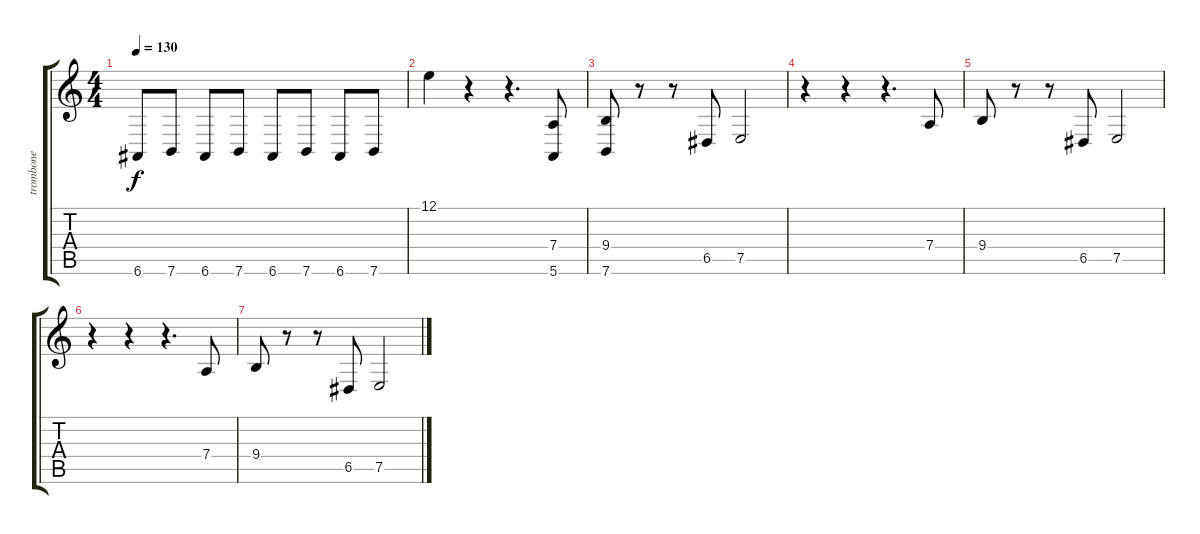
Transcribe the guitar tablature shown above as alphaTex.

\track ("trombone" "trombone") {instrument trombone}
\staff {score tabs}
\tuning (E4 B3 G3 D3 A2 E2) {hide}
\ts (4 4)
\tempo 130
\clef g2
\ks c
6.6.8{dy f} 7.6.8 6.6.8 7.6.8 6.6.8 7.6.8 6.6.8 7.6.8 |
12.1.4 r.4 r.4{d} (7.4 5.6).8 |
(9.4 7.6).8 r.8 r.8 6.5.8 7.5.2 |
r.4 r.4 r.4{d} 7.4.8 |
9.4.8 r.8 r.8 6.5.8 7.5.2 |
r.4 r.4 r.4{d} 7.4.8 |
9.4.8 r.8 r.8 6.5.8 7.5.2
